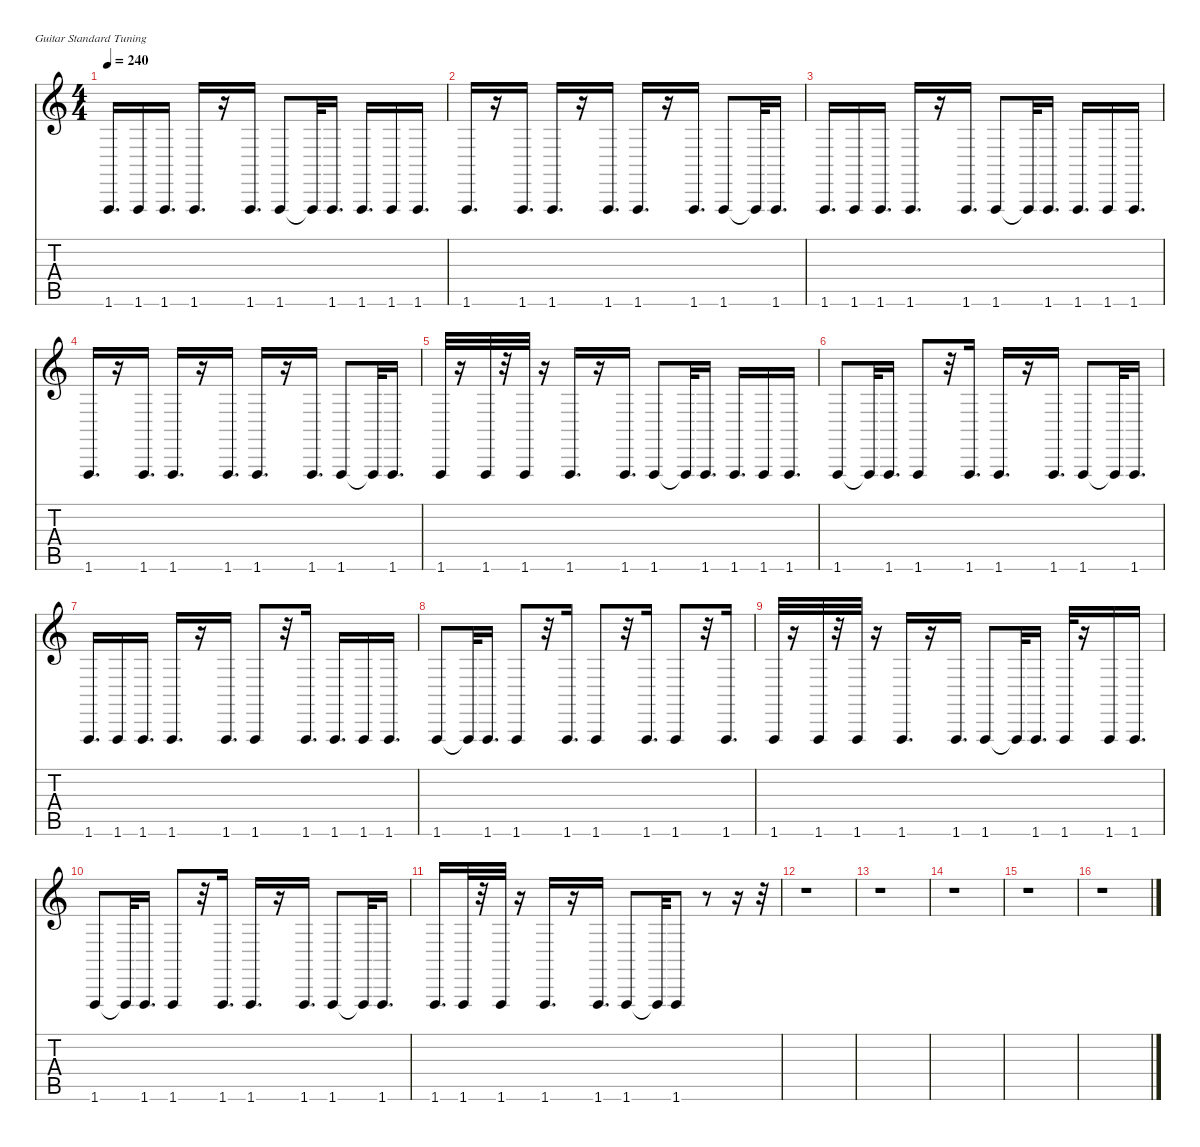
\defaultSystemsLayout 4
\hideDynamics
\bracketExtendMode nobrackets
\singleTrackTrackNamePolicy hidden
\multiTrackTrackNamePolicy hidden
\otherSystemsTrackNameOrientation horizontal
\track ("Bass drum rolls" "m.") {instrument melodictom}
\staff {score tabs}
\tuning (E4 B3 G3 D3 A2 E2)
\displaytranspose -12
\ts (4 4)
\tempo 240
\clef g2
\ks c
1.6.16{d dy fff} 1.6.16 1.6.16{d dy ff} 1.6.16{d dy fff} r.16 1.6.16{d} 1.6.8 1.6{t}.32{dy f} 1.6.16{d dy fff} 1.6.16{d dy ff} 1.6.16{dy fff} 1.6.16{d} |
1.6.16{d} r.16 1.6.16{d dy ff} 1.6.16{d} r.16 1.6.16{d dy fff} 1.6.16{d} r.16 1.6.16{d} 1.6.8 1.6{t}.32{dy f} 1.6.16{d dy ff} |
1.6.16{d dy fff} 1.6.16 1.6.16{d dy ff} 1.6.16{d dy fff} r.16 1.6.16{d} 1.6.8 1.6{t}.32{dy f} 1.6.16{d dy fff} 1.6.16{d dy ff} 1.6.16{dy fff} 1.6.16{d} |
1.6.16{d} r.16 1.6.16{d dy ff} 1.6.16{d} r.16 1.6.16{d dy fff} 1.6.16{d} r.16 1.6.16{d} 1.6.8 1.6{t}.32{dy f} 1.6.16{d dy ff} |
1.6.32{dy fff} r.16 1.6.32{dy ff} r.32 1.6.32 r.16 1.6.16{d dy fff} r.16 1.6.16{d} 1.6.8 1.6{t}.32{dy f} 1.6.16{d dy fff} 1.6.16{d dy ff} 1.6.16{dy fff} 1.6.16{d dy ff} |
1.6.8 1.6{t}.32{dy f} 1.6.16{d dy fff} 1.6.8{dy ff} r.32 1.6.16{d dy fff} 1.6.16{d dy ff} r.16 1.6.16{d dy fff} 1.6.8 1.6{t}.32{dy f} 1.6.16{d} |
1.6.16{d dy fff} 1.6.16 1.6.16{d} 1.6.16{d} r.16 1.6.16{d} 1.6.8 r.32 1.6.16{d} 1.6.16{d dy ff} 1.6.16 1.6.16{d} |
1.6.8{dy f} 1.6{t}.32 1.6.16{d dy fff} 1.6.8{dy ff} r.32 1.6.16{d dy mf} 1.6.8{dy fff} r.32 1.6.16{d} 1.6.8 r.32 1.6.16{d dy ff} |
1.6.32{dy fff} r.16 1.6.32 r.32 1.6.32 r.16 1.6.16{d} r.16 1.6.16{d} 1.6.8 1.6{t}.32{dy f} 1.6.16{d dy ff} 1.6.32 r.16 1.6.16 1.6.16{d dy fff} |
1.6.8 1.6{t}.32{dy f} 1.6.16{d dy fff} 1.6.8 r.32 1.6.16{d} 1.6.16{d} r.16 1.6.16{d dy ff} 1.6.8{dy fff} 1.6{t}.32{dy f} 1.6.16{d dy ff} |
1.6.16{d dy fff} 1.6.32 r.32 1.6.32 r.16 1.6.16{d} r.16 1.6.16{d} 1.6.8 1.6{t}.32{dy f} 1.6.8{dy ff} r.8 r.16 r.32 |
r.1 |
r.1 |
r.1 |
r.1 |
r.1
